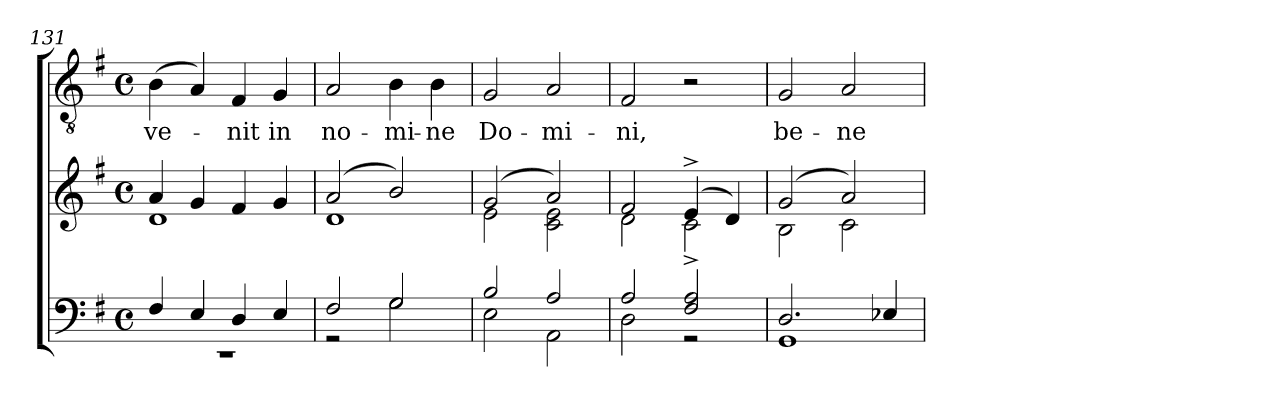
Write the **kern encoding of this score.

**kern	**kern	**kern	**text
*part2	*part2	*part1	*part1
*staff3	*staff2	*staff1	*staff1
*clefF4	*clefG2	*clefGv2	*
*k[f#]	*k[f#]	*k[f#]	*
*G:	*G:	*G:	*
*M4/4	*M4/4	*M4/4	*
*met(c)	*met(c)	*met(c)	*
=131	=131	=131	=131
*^	*^	*	*
!	!	!	!	!	!LO:LY:b
4F#/	1rFF	4a/	1d	(>4B\	ve-
4E/	.	4g/	.	4A/)	.
!	!	!	!	!	!LO:LY:b
4D/	.	4f#/	.	4F#/	-nit
!	!	!	!	!	!LO:LY:b
4E/	.	4g/	.	4G/	in
=132	=132	=132	=132	=132	=132
!	!	!	!	!	!LO:LY:b
2F#/	2rAA	(2a/	1d	2A/	no-
!	!	!	!	!	!LO:LY:b
2G/	2G\	2b/)	.	4B\	-mi-
!	!	!	!	!	!LO:LY:b
.	.	.	.	4B\	-ne
=133	=133	=133	=133	=133	=133
!	!	!	!	!	!LO:LY:b
2B/	2E\	(2g/	2e\	2G/	Do-
!	!	!	!	!	!LO:LY:b
2A/	2AA\	2a/)	2c\ 2e\	2A/	-mi-
!!LO:LB:g=z
=134	=134	=134	=134	=134	=134
!	!	!	!	!	!LO:LY:b
2A/	2D\	2f#/	2d\	2F#/	-ni,
2F#/^> 2A/^>	2rGG	(4e^>/	2c\	2r	.
.	.	4d/)	.	.	.
=135	=135	=135	=135	=135	=135
!	!	!	!	!	!LO:LY:b
2.D/	1GG	(2g/	2B\	2G/	be-
!	!	!	!	!	!LO:LY:b
.	.	2a/)	2c\	2A/	-ne-
4E-X/	.	.	.	.	.
*v	*v	*	*	*	*
*	*v	*v	*	*
=	=	=	=
*-	*-	*-	*-
